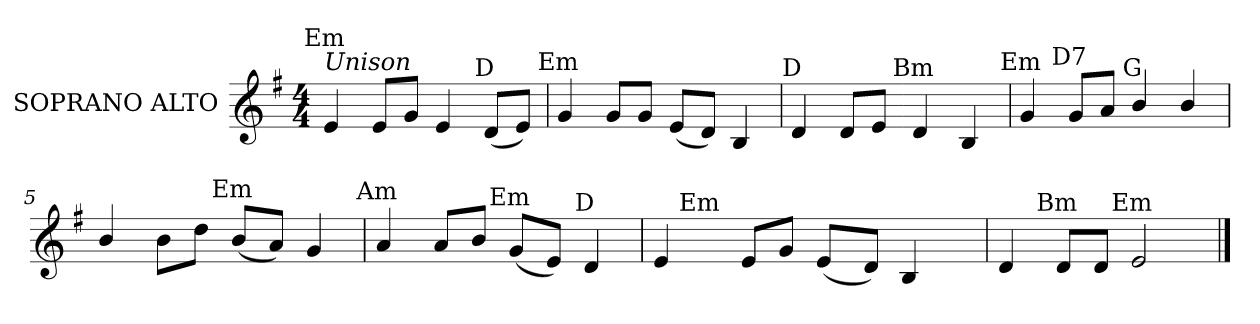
**kern
*part1
*staff1
*I"SOPRANO ALTO
*I'S. A.
!!LO:PB:g=z
*clefG2
*k[f#]
*G:
*M4/4
=
!LO:TX:a:i:t=Unison
!LO:TX:a:cj:t=Em
4ei/
8ei/L
8gi/J
4ei/
!LO:TX:a:cj:t=D
(8di/L
8ei/J)
=1
!LO:TX:a:cj:t=Em
4gi/
8gi/L
8gi/J
(8ei/L
8di/J)
4Bi/
=2
!LO:TX:a:cj:t=D
4di/
8di/L
8ei/J
!!LO:LB:g=z
=3-
!LO:TX:a:cj:t=Bm
4di/
4Bi/
=4
!LO:TX:a:cj:t=Em
4gi/
!LO:TX:a:cj:t=D7
8gi/L
8ai/J
!LO:TX:a:cj:t=G
4bi/
4bi/
=5
4bi/
8bi\L
8ddi\J
!LO:TX:a:cj:t=Em
(8bi/L
8ai/J)
4gi/
!!LO:LB:g=z
=6
!LO:TX:a:cj:t=Am
4ai/
8ai/L
8bi/J
!LO:TX:a:cj:t=Em
(8gi/L
8ei/J)
!LO:TX:a:cj:t=D
4di/
=7
*^
4ei/	16ryy
.	32ryy
.	256ryy
!	!LO:TX:a:cj:t=Em
.	2ryy
8ei/L	.
8gi/J	.
(8ei/L	.
.	4ryy
8di/J)	.
4Bi/	.
.	8ryy
.	64..ryy
=8	=8
!LO:TX:a:cj:t=D	!
*v	*v
4di/
!LO:TX:a:cj:t=Bm
8di/L
8di/J
!LO:TX:a:cj:t=Em
2ei/
==
*-
